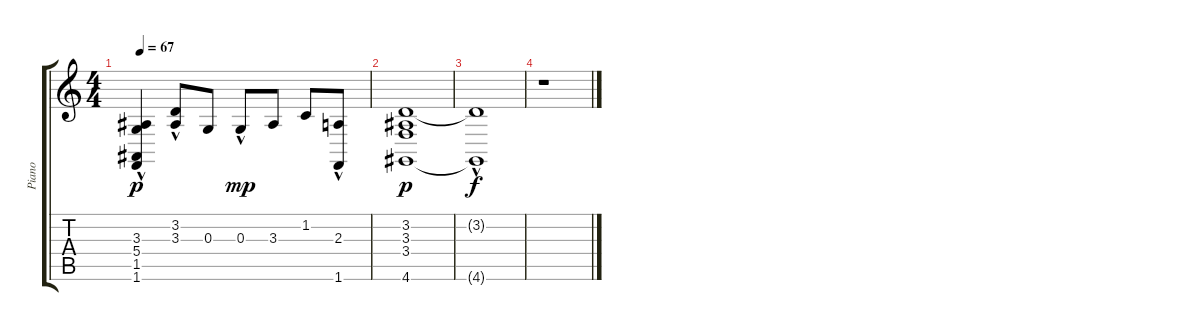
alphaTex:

\track ("Piano" "Piano") {instrument brightacousticpiano}
\staff {score tabs}
\tuning (E4 B3 G3 D3 A2 E2) {hide}
\ts (4 4)
\tempo 67
\clef g2
\ks c
(3.3 5.4 1.5{hac} 1.6{hac}).4{dy p} (3.2 3.3{hac}).8 0.3.8 0.3{hac}.8{dy mp} 3.3.8 1.2.8 (2.3{hac} 1.6).8 |
(3.2 3.3 3.4 4.6).1{dy p} |
(3.2{hac t} 4.6{hac t}).1{dy f} |
r.1
